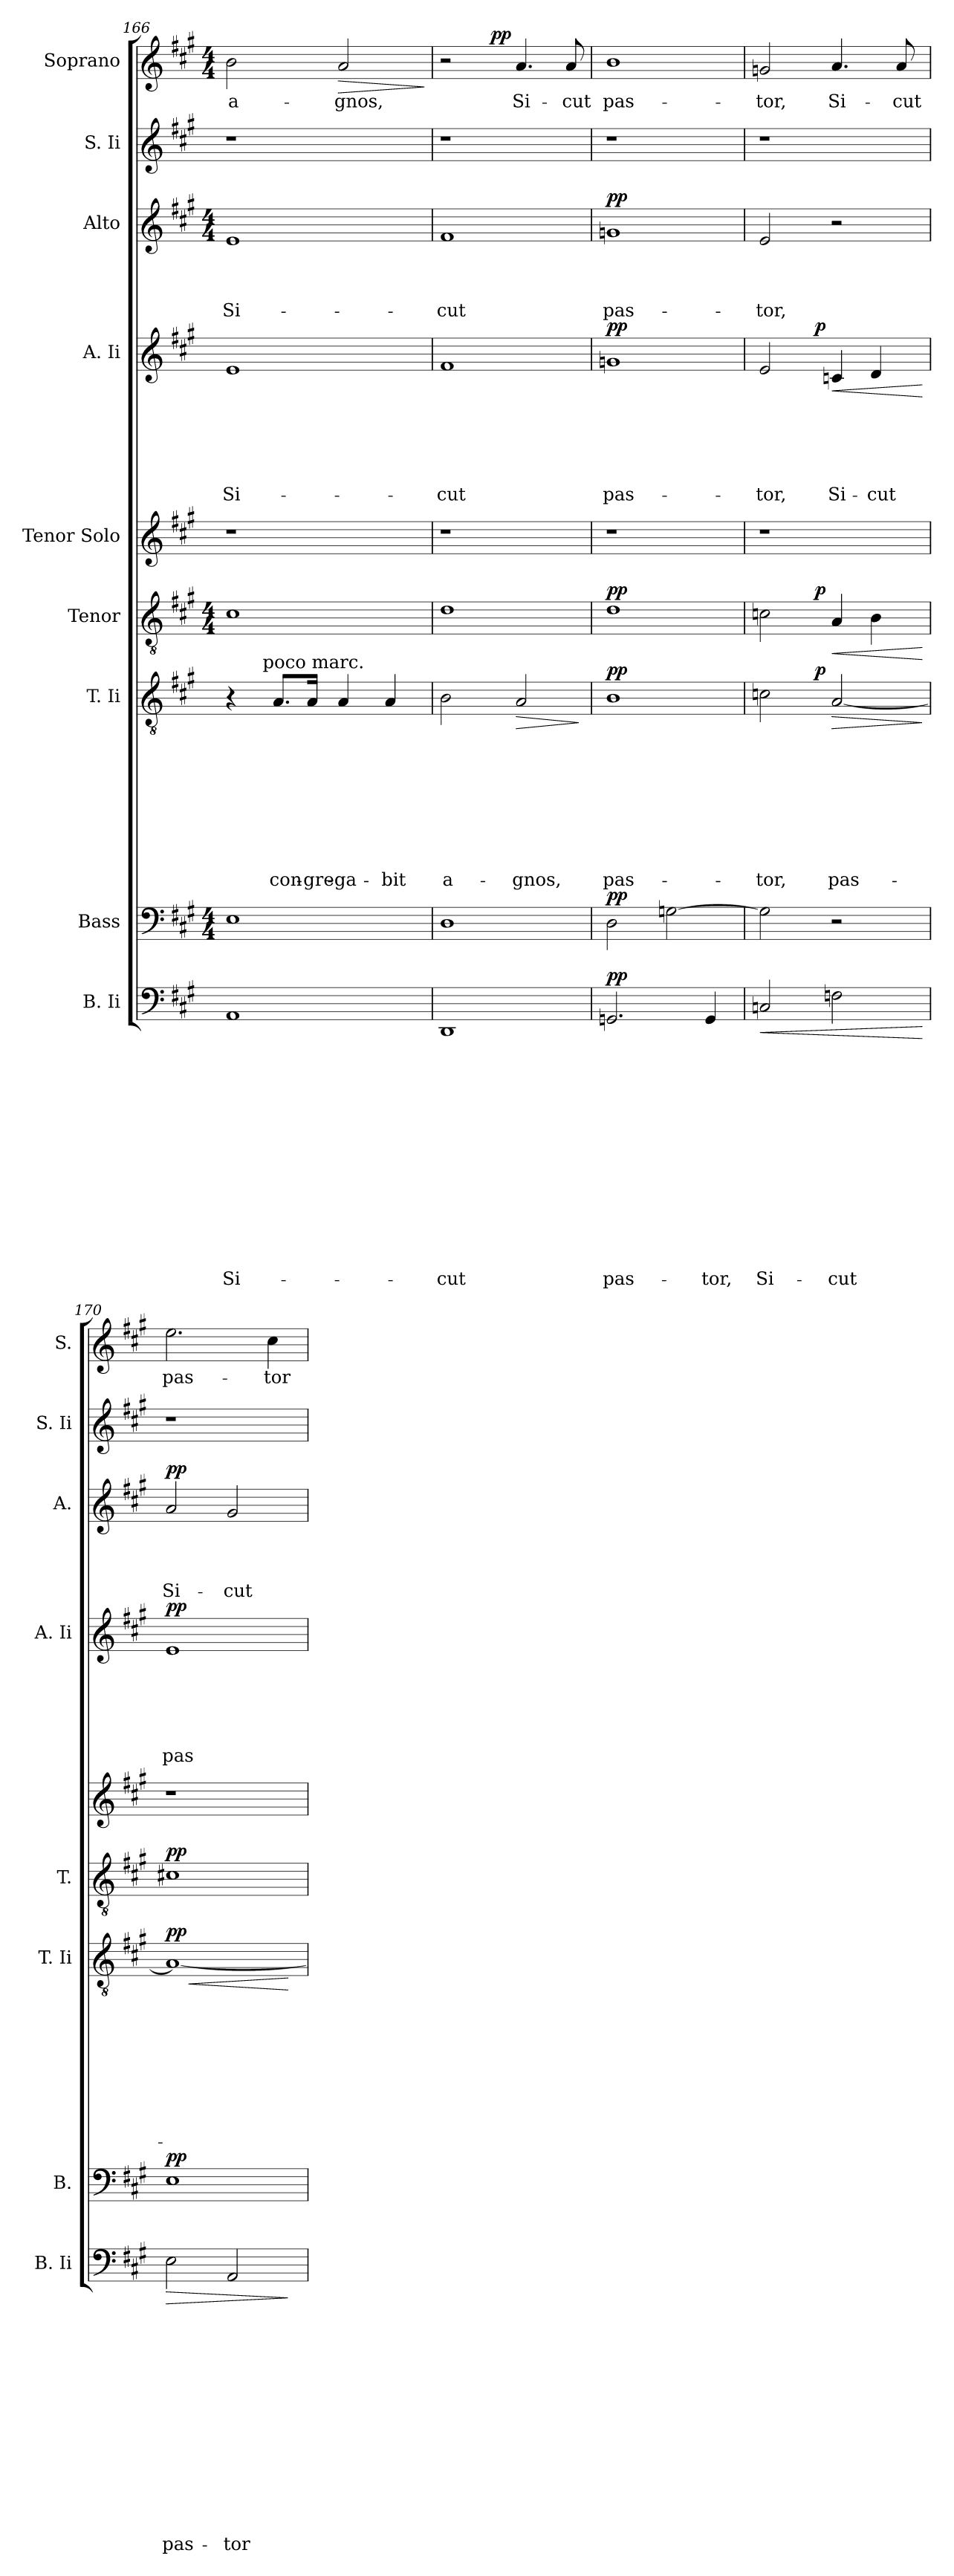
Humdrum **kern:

**kern	**text	**text	**text	**text	**text	**text	**text	**text	**text	**text	**text	**text	**text	**text	**dynam	**kern	**dynam	**kern	**text	**text	**text	**text	**text	**text	**text	**text	**text	**dynam	**kern	**dynam	**kern	**kern	**text	**text	**text	**text	**text	**text	**dynam	**kern	**text	**text	**text	**text	**dynam	**kern	**kern	**text	**dynam
*part9	*part9	*part9	*part9	*part9	*part9	*part9	*part9	*part9	*part9	*part9	*part9	*part9	*part9	*part9	*part9	*part8	*part8	*part7	*part7	*part7	*part7	*part7	*part7	*part7	*part7	*part7	*part7	*part7	*part6	*part6	*part5	*part4	*part4	*part4	*part4	*part4	*part4	*part4	*part4	*part3	*part3	*part3	*part3	*part3	*part3	*part2	*part1	*part1	*part1
*staff9	*staff9	*staff9	*staff9	*staff9	*staff9	*staff9	*staff9	*staff9	*staff9	*staff9	*staff9	*staff9	*staff9	*staff9	*staff9	*staff8	*staff8	*staff7	*staff7	*staff7	*staff7	*staff7	*staff7	*staff7	*staff7	*staff7	*staff7	*staff7	*staff6	*staff6	*staff5	*staff4	*staff4	*staff4	*staff4	*staff4	*staff4	*staff4	*staff4	*staff3	*staff3	*staff3	*staff3	*staff3	*staff3	*staff2	*staff1	*staff1	*staff1
*I"B. Ii	*	*	*	*	*	*	*	*	*	*	*	*	*	*	*	*I"Bass	*	*I"T. Ii	*	*	*	*	*	*	*	*	*	*	*I"Tenor	*	*I"Tenor Solo	*I"A. Ii	*	*	*	*	*	*	*	*I"Alto	*	*	*	*	*	*I"S. Ii	*I"Soprano	*	*
*I'B. Ii	*	*	*	*	*	*	*	*	*	*	*	*	*	*	*	*I'B.	*	*I'T. Ii	*	*	*	*	*	*	*	*	*	*	*I'T.	*	*	*I'A. Ii	*	*	*	*	*	*	*	*I'A.	*	*	*	*	*	*I'S. Ii	*I'S.	*	*
!!LO:PB:g=z
*clefF4	*	*	*	*	*	*	*	*	*	*	*	*	*	*	*	*clefF4	*	*clefGv2	*	*	*	*	*	*	*	*	*	*	*clefGv2	*	*clefG2	*clefG2	*	*	*	*	*	*	*	*clefG2	*	*	*	*	*	*clefG2	*clefG2	*	*
*k[f#c#g#]	*	*	*	*	*	*	*	*	*	*	*	*	*	*	*	*k[f#c#g#]	*	*k[f#c#g#]	*	*	*	*	*	*	*	*	*	*	*k[f#c#g#]	*	*k[f#c#g#]	*k[f#c#g#]	*	*	*	*	*	*	*	*k[f#c#g#]	*	*	*	*	*	*k[f#c#g#]	*k[f#c#g#]	*	*
*A:	*	*	*	*	*	*	*	*	*	*	*	*	*	*	*	*A:	*	*A:	*	*	*	*	*	*	*	*	*	*	*A:	*	*A:	*A:	*	*	*	*	*	*	*	*A:	*	*	*	*	*	*A:	*A:	*	*
*	*	*	*	*	*	*	*	*	*	*	*	*	*	*	*	*M4/4	*	*	*	*	*	*	*	*	*	*	*	*	*M4/4	*	*	*	*	*	*	*	*	*	*	*M4/4	*	*	*	*	*	*	*M4/4	*	*
=166	=166	=166	=166	=166	=166	=166	=166	=166	=166	=166	=166	=166	=166	=166	=166	=166	=166	=166	=166	=166	=166	=166	=166	=166	=166	=166	=166	=166	=166	=166	=166	=166	=166	=166	=166	=166	=166	=166	=166	=166	=166	=166	=166	=166	=166	=166	=166	=166	=166
!	!	!	!	!	!	!	!	!	!	!	!	!	!	!LO:LY:b	!	!	!	!	!	!	!	!	!	!	!	!	!	!	!	!	!	!	!	!	!	!	!	!LO:LY:b	!	!	!	!	!	!LO:LY:b	!	!	!	!LO:LY:b	!
*	*	*	*	*	*	*	*	*	*	*	*	*	*	*	*	*	*	*^	*	*	*	*	*	*	*	*	*	*	*	*	*	*	*	*	*	*	*	*	*	*	*	*	*	*	*	*	*	*	*
1AA	.	.	.	.	.	.	.	.	.	.	.	.	.	Si-	.	1E	.	4r	8..ryy	.	.	.	.	.	.	.	.	.	.	1c#	.	1r	1e	.	.	.	.	.	Si-	.	1e	.	.	.	Si-	.	1r	2b\	a-	.
!	!	!	!	!	!	!	!	!	!	!	!	!	!	!	!	!	!	!	!LO:TX:a:t=poco marc.	!	!	!	!	!	!	!	!	!	!	!	!	!	!	!	!	!	!	!	!	!	!	!	!	!	!	!	!	!	!	!
.	.	.	.	.	.	.	.	.	.	.	.	.	.	.	.	.	.	.	2ryy	.	.	.	.	.	.	.	.	.	.	.	.	.	.	.	.	.	.	.	.	.	.	.	.	.	.	.	.	.	.	.
!	!	!	!	!	!	!	!	!	!	!	!	!	!	!	!	!	!	!	!	!	!	!	!	!	!	!	!	!LO:LY:b	!	!	!	!	!	!	!	!	!	!	!	!	!	!	!	!	!	!	!	!	!	!
.	.	.	.	.	.	.	.	.	.	.	.	.	.	.	.	.	.	8.A/L	.	.	.	.	.	.	.	.	.	con-	.	.	.	.	.	.	.	.	.	.	.	.	.	.	.	.	.	.	.	.	.	.
!	!	!	!	!	!	!	!	!	!	!	!	!	!	!	!	!	!	!	!	!	!	!	!	!	!	!	!	!LO:LY:b	!	!	!	!	!	!	!	!	!	!	!	!	!	!	!	!	!	!	!	!	!	!
.	.	.	.	.	.	.	.	.	.	.	.	.	.	.	.	.	.	16A/Jk	.	.	.	.	.	.	.	.	.	-gre-	.	.	.	.	.	.	.	.	.	.	.	.	.	.	.	.	.	.	.	.	.	.
!	!	!	!	!	!	!	!	!	!	!	!	!	!	!	!	!	!	!	!	!	!	!	!	!	!	!	!	!LO:LY:b:rj	!	!	!	!	!	!	!	!	!	!	!	!	!	!	!	!	!	!	!	!	!LO:LY:b	!LO:HP:b
.	.	.	.	.	.	.	.	.	.	.	.	.	.	.	.	.	.	4A/	.	.	.	.	.	.	.	.	.	-ga-	.	.	.	.	.	.	.	.	.	.	.	.	.	.	.	.	.	.	.	2a/	-gnos,	>
.	.	.	.	.	.	.	.	.	.	.	.	.	.	.	.	.	.	.	4ryy	.	.	.	.	.	.	.	.	.	.	.	.	.	.	.	.	.	.	.	.	.	.	.	.	.	.	.	.	.	.	.
!	!	!	!	!	!	!	!	!	!	!	!	!	!	!	!	!	!	!	!	!	!	!	!	!	!	!	!	!LO:LY:b	!	!	!	!	!	!	!	!	!	!	!	!	!	!	!	!	!	!	!	!	!	!
.	.	.	.	.	.	.	.	.	.	.	.	.	.	.	.	.	.	4A/	.	.	.	.	.	.	.	.	.	-bit	.	.	.	.	.	.	.	.	.	.	.	.	.	.	.	.	.	.	.	.	.	.
.	.	.	.	.	.	.	.	.	.	.	.	.	.	.	.	.	.	.	32ryy	.	.	.	.	.	.	.	.	.	.	.	.	.	.	.	.	.	.	.	.	.	.	.	.	.	.	.	.	.	.	.
.	.	.	.	.	.	.	.	.	.	.	.	.	.	.	.	.	.	.	.	.	.	.	.	.	.	.	.	.	.	.	.	.	.	.	.	.	.	.	.	.	.	.	.	.	.	.	.	.	.	]
=167	=167	=167	=167	=167	=167	=167	=167	=167	=167	=167	=167	=167	=167	=167	=167	=167	=167	=167	=167	=167	=167	=167	=167	=167	=167	=167	=167	=167	=167	=167	=167	=167	=167	=167	=167	=167	=167	=167	=167	=167	=167	=167	=167	=167	=167	=167	=167	=167	=167	=167
!	!	!	!	!	!	!	!	!	!	!	!	!	!	!LO:LY:b	!	!	!	!	!	!	!	!	!	!	!	!	!	!LO:LY:b	!	!	!	!	!	!	!	!	!	!	!LO:LY:b	!	!	!	!	!	!LO:LY:b	!	!	!	!	!
*	*	*	*	*	*	*	*	*	*	*	*	*	*	*	*	*	*	*v	*v	*	*	*	*	*	*	*	*	*	*	*	*	*	*	*	*	*	*	*	*	*	*	*	*	*	*	*	*	*^	*	*
1DD	.	.	.	.	.	.	.	.	.	.	.	.	.	-cut	.	1D	.	2B\	.	.	.	.	.	.	.	.	a-	.	1d	.	1r	1f#	.	.	.	.	.	-cut	.	1f#	.	.	.	-cut	.	1r	2r	4.ryy	.	.
!	!	!	!	!	!	!	!	!	!	!	!	!	!	!	!	!	!	!	!	!	!	!	!	!	!	!	!	!	!	!	!	!	!	!	!	!	!	!	!	!	!	!	!	!	!	!	!	!	!	!LO:DY:a
.	.	.	.	.	.	.	.	.	.	.	.	.	.	.	.	.	.	.	.	.	.	.	.	.	.	.	.	.	.	.	.	.	.	.	.	.	.	.	.	.	.	.	.	.	.	.	.	2ryy	.	pp
!	!	!	!	!	!	!	!	!	!	!	!	!	!	!	!	!	!	!	!	!	!	!	!	!	!	!	!LO:LY:b	!LO:HP:b	!	!	!	!	!	!	!	!	!	!	!	!	!	!	!	!	!	!	!	!	!LO:LY:b	!
.	.	.	.	.	.	.	.	.	.	.	.	.	.	.	.	.	.	2A/	.	.	.	.	.	.	.	.	-gnos,	>	.	.	.	.	.	.	.	.	.	.	.	.	.	.	.	.	.	.	4.a/	.	Si-	.
!	!	!	!	!	!	!	!	!	!	!	!	!	!	!	!	!	!	!	!	!	!	!	!	!	!	!	!	!	!	!	!	!	!	!	!	!	!	!	!	!	!	!	!	!	!	!	!	!	!LO:LY:b	!
.	.	.	.	.	.	.	.	.	.	.	.	.	.	.	.	.	.	.	.	.	.	.	.	.	.	.	.	.	.	.	.	.	.	.	.	.	.	.	.	.	.	.	.	.	.	.	8a/	8ryy	-cut	.
.	.	.	.	.	.	.	.	.	.	.	.	.	.	.	.	.	.	.	.	.	.	.	.	.	.	.	.	]	.	.	.	.	.	.	.	.	.	.	.	.	.	.	.	.	.	.	.	.	.	.
=168	=168	=168	=168	=168	=168	=168	=168	=168	=168	=168	=168	=168	=168	=168	=168	=168	=168	=168	=168	=168	=168	=168	=168	=168	=168	=168	=168	=168	=168	=168	=168	=168	=168	=168	=168	=168	=168	=168	=168	=168	=168	=168	=168	=168	=168	=168	=168	=168	=168	=168
!	!	!	!	!	!	!	!	!	!	!	!	!	!	!LO:LY:b	!LO:DY:a	!	!LO:DY:a	!	!	!	!	!	!	!	!	!	!LO:LY:b	!LO:DY:a	!	!LO:DY:a	!	!	!	!	!	!	!	!LO:LY:b	!LO:DY:a	!	!	!	!	!LO:LY:b	!LO:DY:a	!	!	!	!LO:LY:b	!
*	*	*	*	*	*	*	*	*	*	*	*	*	*	*	*	*	*	*	*	*	*	*	*	*	*	*	*	*	*	*	*	*	*	*	*	*	*	*	*	*	*	*	*	*	*	*	*v	*v	*	*
2.GGn/	.	.	.	.	.	.	.	.	.	.	.	.	.	pas-	pp	2D\	pp	1B	.	.	.	.	.	.	.	.	pas-	pp	1d	pp	1r	1gn	.	.	.	.	.	pas-	pp	1gn	.	.	.	pas-	pp	1r	1b	pas-	.
.	.	.	.	.	.	.	.	.	.	.	.	.	.	.	.	[>2Gn\	.	.	.	.	.	.	.	.	.	.	.	.	.	.	.	.	.	.	.	.	.	.	.	.	.	.	.	.	.	.	.	.	.
!	!	!	!	!	!	!	!	!	!	!	!	!	!	!LO:LY:b	!	!	!	!	!	!	!	!	!	!	!	!	!	!	!	!	!	!	!	!	!	!	!	!	!	!	!	!	!	!	!	!	!	!	!
4GG/	.	.	.	.	.	.	.	.	.	.	.	.	.	-tor,	.	.	.	.	.	.	.	.	.	.	.	.	.	.	.	.	.	.	.	.	.	.	.	.	.	.	.	.	.	.	.	.	.	.	.
=169	=169	=169	=169	=169	=169	=169	=169	=169	=169	=169	=169	=169	=169	=169	=169	=169	=169	=169	=169	=169	=169	=169	=169	=169	=169	=169	=169	=169	=169	=169	=169	=169	=169	=169	=169	=169	=169	=169	=169	=169	=169	=169	=169	=169	=169	=169	=169	=169	=169
!	!	!	!	!	!	!	!	!	!	!	!	!	!	!LO:LY:b	!LO:HP:b	!	!	!	!	!	!	!	!	!	!	!	!LO:LY:b	!	!	!	!	!	!	!	!	!	!	!LO:LY:b	!	!	!	!	!	!LO:LY:b	!	!	!	!LO:LY:b	!
*	*	*	*	*	*	*	*	*	*	*	*	*	*	*	*	*	*	*^	*	*	*	*	*	*	*	*	*	*	*^	*	*	*^	*	*	*	*	*	*	*	*	*	*	*	*	*	*	*	*	*
2Cn/	.	.	.	.	.	.	.	.	.	.	.	.	.	Si-	<	2G\]	.	2cn\	4..ryy	.	.	.	.	.	.	.	.	-tor,	.	2cn\	4..ryy	.	1r	2e/	4..ryy	.	.	.	.	.	-tor,	.	2e/	.	.	.	-tor,	.	1r	2gn/	-tor,	.
!	!	!	!	!	!	!	!	!	!	!	!	!	!	!	!	!	!	!	!	!	!	!	!	!	!	!	!	!	!LO:DY:a	!	!	!LO:DY:a	!	!	!	!	!	!	!	!	!	!LO:DY:a	!	!	!	!	!	!	!	!	!	!
.	.	.	.	.	.	.	.	.	.	.	.	.	.	.	.	.	.	.	2ryy	.	.	.	.	.	.	.	.	.	p	.	2ryy	p	.	.	2ryy	.	.	.	.	.	.	p	.	.	.	.	.	.	.	.	.	.
!	!	!	!	!	!	!	!	!	!	!	!	!	!	!LO:LY:b	!	!	!	!	!	!	!	!	!	!	!	!	!	!LO:LY:b	!LO:HP:b	!	!	!LO:HP:b	!	!	!	!	!	!	!	!	!LO:LY:b	!LO:HP:b	!	!	!	!	!	!	!	!	!LO:LY:b	!
2Fn\	.	.	.	.	.	.	.	.	.	.	.	.	.	-cut	.	2r	.	[<2A/	.	.	.	.	.	.	.	.	.	pas-	>	4A/	.	<	.	4cn/	.	.	.	.	.	.	Si-	<	2r	.	.	.	.	.	.	4.a/	Si-	.
!	!	!	!	!	!	!	!	!	!	!	!	!	!	!	!	!	!	!	!	!	!	!	!	!	!	!	!	!	!	!	!	!	!	!	!	!	!	!	!	!	!LO:LY:b	!	!	!	!	!	!	!	!	!	!	!
.	.	.	.	.	.	.	.	.	.	.	.	.	.	.	.	.	.	.	.	.	.	.	.	.	.	.	.	.	.	4B\	.	.	.	4d/	.	.	.	.	.	.	-cut	.	.	.	.	.	.	.	.	.	.	.
!	!	!	!	!	!	!	!	!	!	!	!	!	!	!	!	!	!	!	!	!	!	!	!	!	!	!	!	!	!	!	!	!	!	!	!	!	!	!	!	!	!	!	!	!	!	!	!	!	!	!	!LO:LY:b	!
.	.	.	.	.	.	.	.	.	.	.	.	.	.	.	.	.	.	.	.	.	.	.	.	.	.	.	.	.	.	.	.	.	.	.	.	.	.	.	.	.	.	.	.	.	.	.	.	.	.	8a/	-cut	.
.	.	.	.	.	.	.	.	.	.	.	.	.	.	.	.	.	.	.	16ryy	.	.	.	.	.	.	.	.	.	.	.	16ryy	.	.	.	16ryy	.	.	.	.	.	.	.	.	.	.	.	.	.	.	.	.	.
.	.	.	.	.	.	.	.	.	.	.	.	.	.	.	[	.	.	.	.	.	.	.	.	.	.	.	.	.	]	.	.	[	.	.	.	.	.	.	.	.	.	[	.	.	.	.	.	.	.	.	.	.
=170	=170	=170	=170	=170	=170	=170	=170	=170	=170	=170	=170	=170	=170	=170	=170	=170	=170	=170	=170	=170	=170	=170	=170	=170	=170	=170	=170	=170	=170	=170	=170	=170	=170	=170	=170	=170	=170	=170	=170	=170	=170	=170	=170	=170	=170	=170	=170	=170	=170	=170	=170	=170
!	!	!	!	!	!	!	!	!	!	!	!	!	!	!LO:LY:b	!LO:HP:b	!	!LO:DY:a	!	!	!	!	!	!	!	!	!	!	!	!LO:HP:b	!	!	!	!	!	!	!	!	!	!	!	!LO:LY:b	!	!	!	!	!	!LO:LY:b	!	!	!	!LO:LY:b	!
!	!	!	!	!	!	!	!	!	!	!	!	!	!	!	!	!	!	!	!	!	!	!	!	!	!	!	!	!	!LO:DY:n=1:a	!	!	!LO:DY:a	!	!	!	!	!	!	!	!	!	!LO:DY:a	!	!	!	!	!	!LO:DY:a	!	!	!	!
*	*	*	*	*	*	*	*	*	*	*	*	*	*	*	*	*	*	*v	*v	*	*	*	*	*	*	*	*	*	*	*	*	*	*	*v	*v	*	*	*	*	*	*	*	*	*	*	*	*	*	*	*	*	*
*	*	*	*	*	*	*	*	*	*	*	*	*	*	*	*	*	*	*	*	*	*	*	*	*	*	*	*	*	*v	*v	*	*	*	*	*	*	*	*	*	*	*	*	*	*	*	*	*	*	*	*
2E\	.	.	.	.	.	.	.	.	.	.	.	.	.	pas-	>	1E	pp	1A_	.	.	.	.	.	.	.	.	.	< pp	1c#X	pp	1r	1e	.	.	.	.	.	pas-	pp	2a/	.	.	.	Si-	pp	1r	2.ee\	pas-	.
!	!	!	!	!	!	!	!	!	!	!	!	!	!	!LO:LY:b	!	!	!	!	!	!	!	!	!	!	!	!	!	!	!	!	!	!	!	!	!	!	!	!	!	!	!	!	!	!LO:LY:b	!	!	!	!	!
2AA/	.	.	.	.	.	.	.	.	.	.	.	.	.	-tor	.	.	.	.	.	.	.	.	.	.	.	.	.	.	.	.	.	.	.	.	.	.	.	.	.	2g#/	.	.	.	-cut	.	.	.	.	.
!	!	!	!	!	!	!	!	!	!	!	!	!	!	!	!	!	!	!	!	!	!	!	!	!	!	!	!	!	!	!	!	!	!	!	!	!	!	!	!	!	!	!	!	!	!	!	!	!LO:LY:b	!
.	.	.	.	.	.	.	.	.	.	.	.	.	.	.	.	.	.	.	.	.	.	.	.	.	.	.	.	.	.	.	.	.	.	.	.	.	.	.	.	.	.	.	.	.	.	.	4cc#\	-tor	.
.	.	.	.	.	.	.	.	.	.	.	.	.	.	.	]	.	.	.	.	.	.	.	.	.	.	.	.	[	.	.	.	.	.	.	.	.	.	.	.	.	.	.	.	.	.	.	.	.	.
=	=	=	=	=	=	=	=	=	=	=	=	=	=	=	=	=	=	=	=	=	=	=	=	=	=	=	=	=	=	=	=	=	=	=	=	=	=	=	=	=	=	=	=	=	=	=	=	=	=
*-	*-	*-	*-	*-	*-	*-	*-	*-	*-	*-	*-	*-	*-	*-	*-	*-	*-	*-	*-	*-	*-	*-	*-	*-	*-	*-	*-	*-	*-	*-	*-	*-	*-	*-	*-	*-	*-	*-	*-	*-	*-	*-	*-	*-	*-	*-	*-	*-	*-
